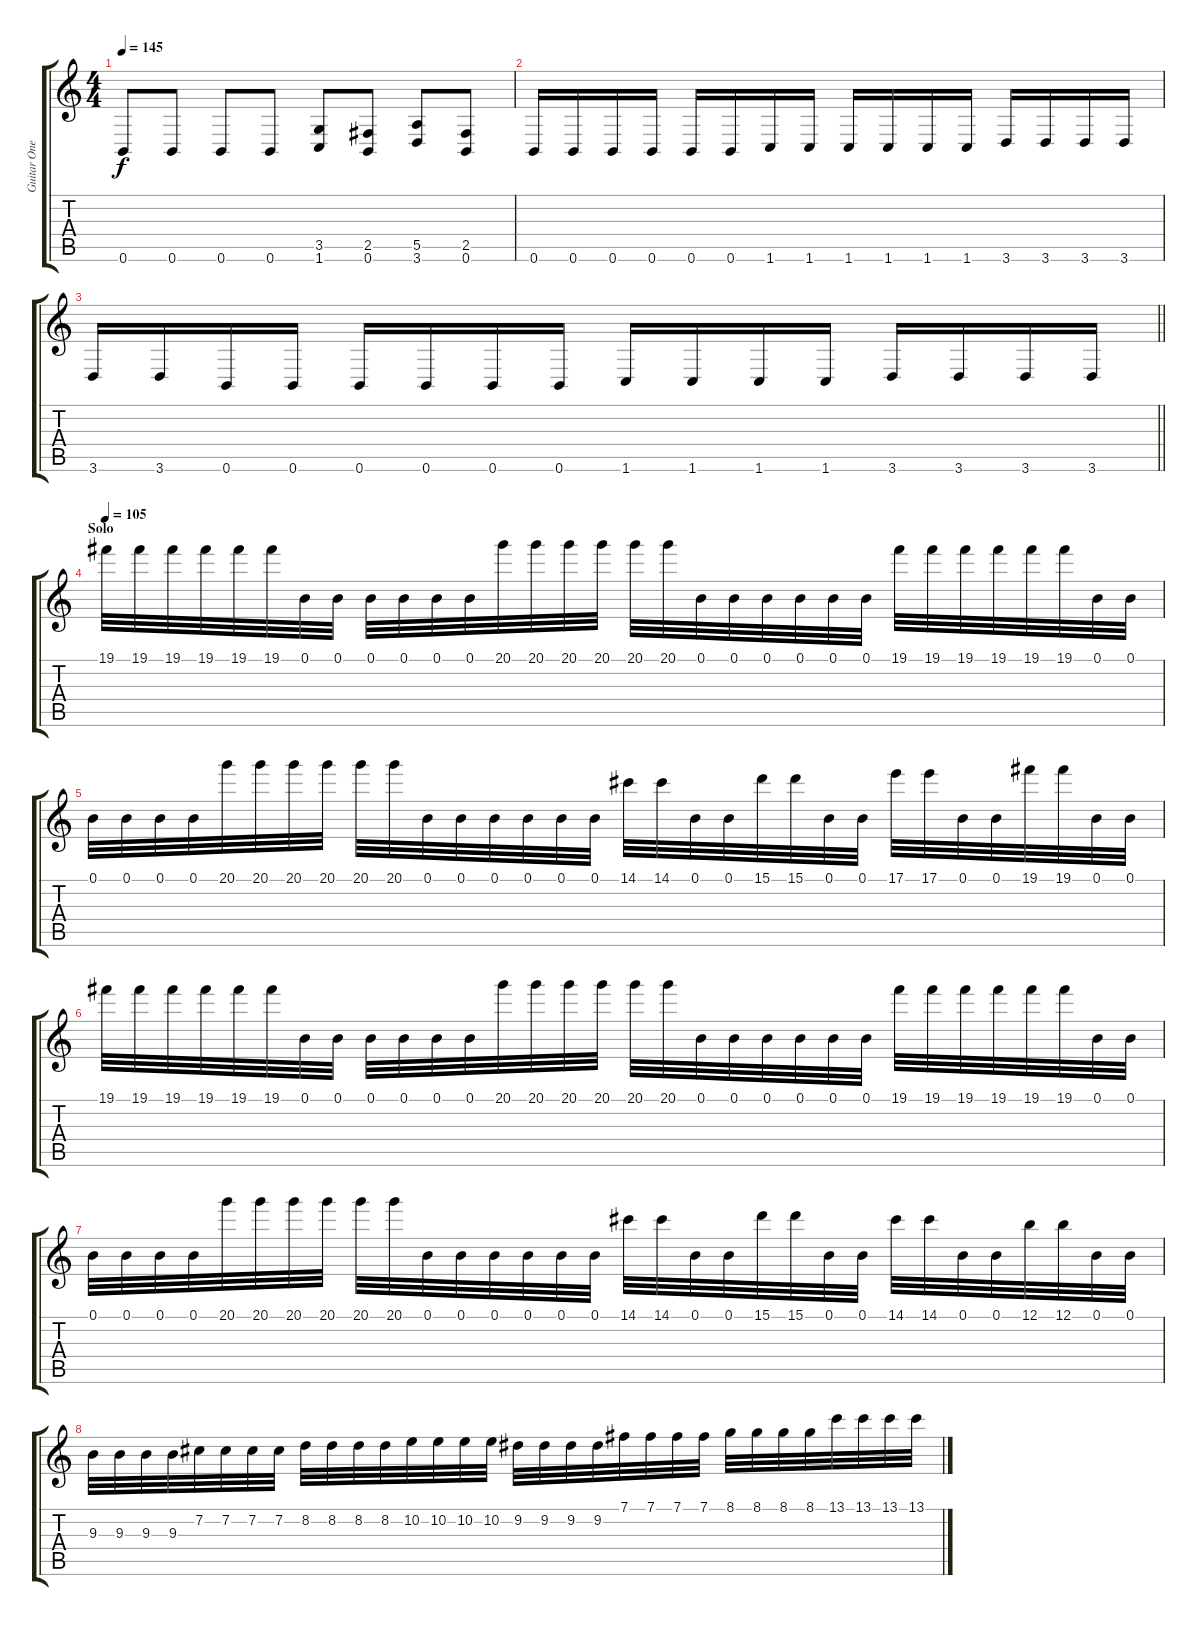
\track ("Guitar One" "Guitar One") {instrument distortionguitar}
\staff {score tabs}
\tuning (B3 Gb3 D3 A2 E2 B1) {hide}
\ts (4 4)
\tempo 145
\clef g2
\ks c
0.6.8{dy f} 0.6.8 0.6.8 0.6.8 (3.5 1.6).8 (2.5 0.6).8 (5.5 3.6).8 (2.5 0.6).8 |
0.6.16 0.6.16 0.6.16 0.6.16 0.6.16 0.6.16 1.6.16 1.6.16 1.6.16 1.6.16 1.6.16 1.6.16 3.6.16 3.6.16 3.6.16 3.6.16 |
\barLineRight lightlight
3.6.16 3.6.16 0.6.16 0.6.16 0.6.16 0.6.16 0.6.16 0.6.16 1.6.16 1.6.16 1.6.16 1.6.16 3.6.16 3.6.16 3.6.16 3.6.16 |
\section ("" "Solo")
\tempo 100
\tempo 105
19.1.32{volume 7} 19.1.32 19.1.32 19.1.32 19.1.32 19.1.32 0.1.32 0.1.32 0.1.32 0.1.32 0.1.32 0.1.32 20.1.32 20.1.32 20.1.32 20.1.32 20.1.32 20.1.32 0.1.32 0.1.32 0.1.32 0.1.32 0.1.32 0.1.32 19.1.32 19.1.32 19.1.32 19.1.32 19.1.32 19.1.32 0.1.32 0.1.32 |
0.1.32 0.1.32 0.1.32 0.1.32 20.1.32 20.1.32 20.1.32 20.1.32 20.1.32 20.1.32 0.1.32 0.1.32 0.1.32 0.1.32 0.1.32 0.1.32 14.1.32 14.1.32 0.1.32 0.1.32 15.1.32 15.1.32 0.1.32 0.1.32 17.1.32 17.1.32 0.1.32 0.1.32 19.1.32 19.1.32 0.1.32 0.1.32 |
19.1.32 19.1.32 19.1.32 19.1.32 19.1.32 19.1.32 0.1.32 0.1.32 0.1.32 0.1.32 0.1.32 0.1.32 20.1.32 20.1.32 20.1.32 20.1.32 20.1.32 20.1.32 0.1.32 0.1.32 0.1.32 0.1.32 0.1.32 0.1.32 19.1.32 19.1.32 19.1.32 19.1.32 19.1.32 19.1.32 0.1.32 0.1.32 |
0.1.32 0.1.32 0.1.32 0.1.32 20.1.32 20.1.32 20.1.32 20.1.32 20.1.32 20.1.32 0.1.32 0.1.32 0.1.32 0.1.32 0.1.32 0.1.32 14.1.32 14.1.32 0.1.32 0.1.32 15.1.32 15.1.32 0.1.32 0.1.32 14.1.32 14.1.32 0.1.32 0.1.32 12.1.32 12.1.32 0.1.32 0.1.32 |
9.3.32 9.3.32 9.3.32 9.3.32 7.2.32 7.2.32 7.2.32 7.2.32 8.2.32 8.2.32 8.2.32 8.2.32 10.2.32 10.2.32 10.2.32 10.2.32 9.2.32 9.2.32 9.2.32 9.2.32 7.1.32 7.1.32 7.1.32 7.1.32 8.1.32 8.1.32 8.1.32 8.1.32 13.1.32 13.1.32 13.1.32 13.1.32
